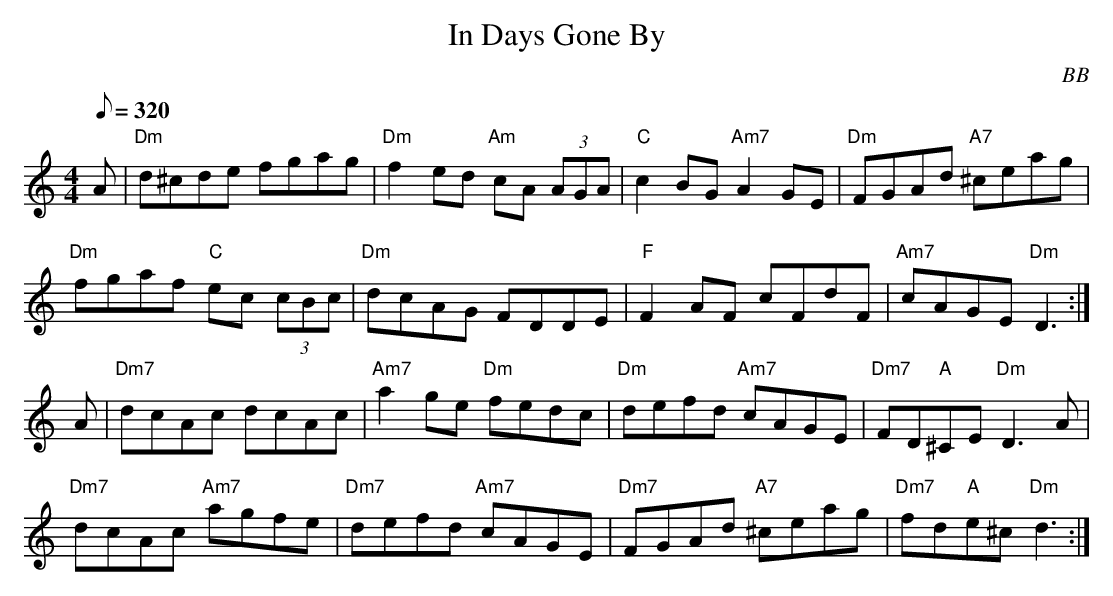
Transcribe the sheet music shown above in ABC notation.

X:1
T: In Days Gone By
C: BB
Q: 1/8=320
M: 4/4
L: 1/8
K: Ddor
A|"Dm"d^cde fgag|"Dm"f2 ed "Am"cA (3AGA|"C"c2 BG "Am7"A2 GE|\
"Dm"FGAd "A7"^ceag|
"Dm"fgaf "C"ec (3cBc|"Dm"dcAG FDDE|"F"F2 AF cFdF|"Am7"cAGE "Dm"D3 :|
A|"Dm7"dcAc dcAc|"Am7"a2ge "Dm"fedc|"Dm"defd "Am7"cAGE|\
"Dm7"FD"A"^CE "Dm"D3 A|
"Dm7"dcAc "Am7"agfe|"Dm7"defd "Am7"cAGE|"Dm7"FGAd "A7"^ceag|\
"Dm7"fd"A"e^c"Dm"d3 :|
